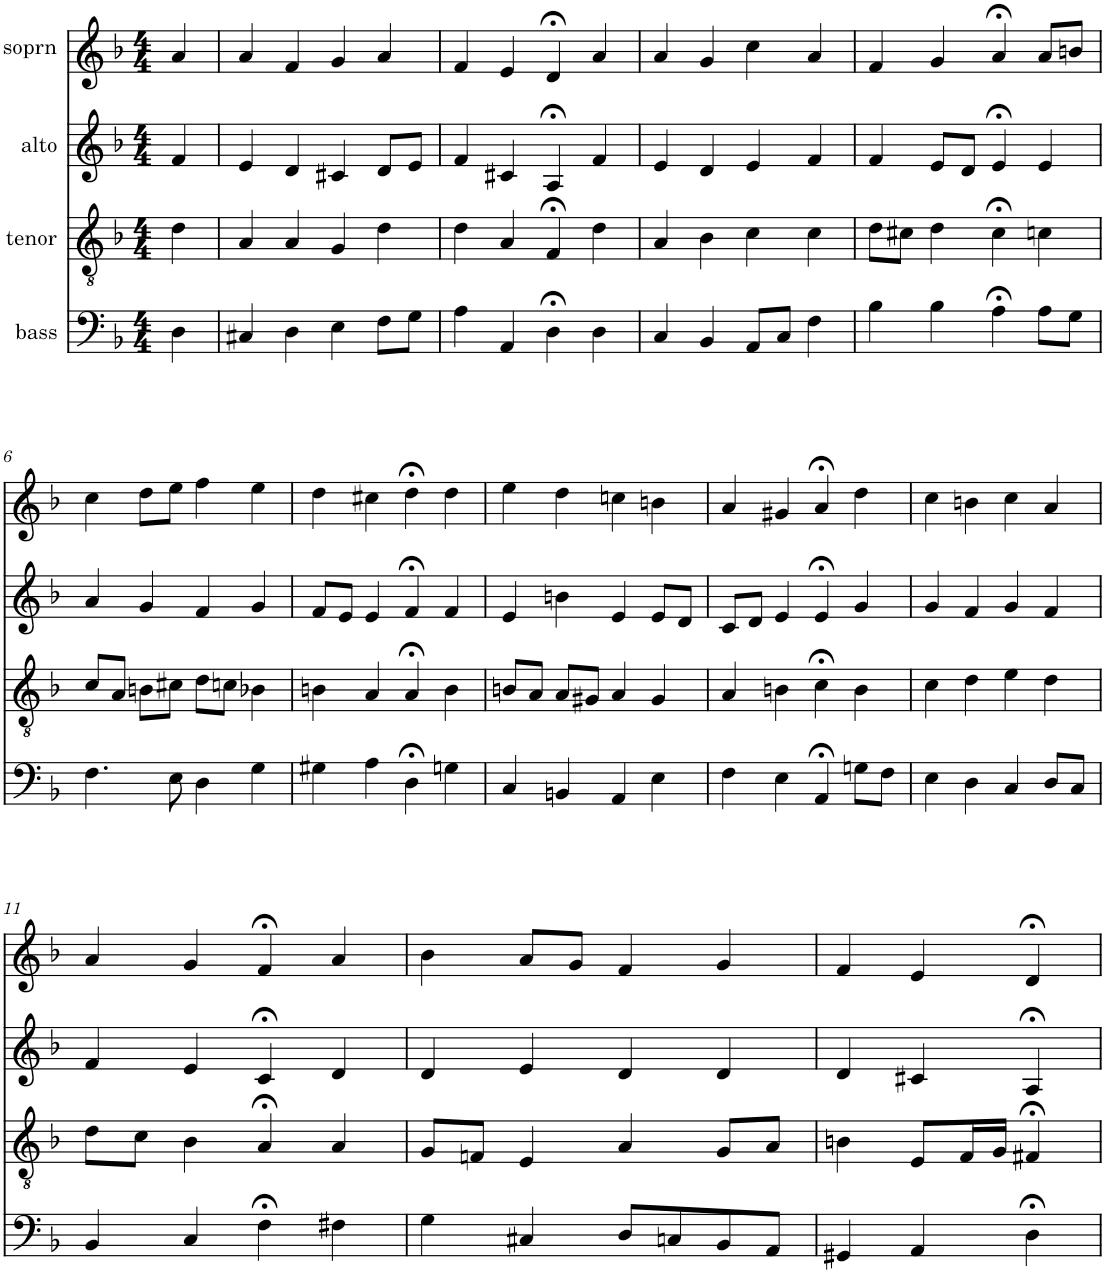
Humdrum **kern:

**kern	**kern	**kern	**kern
*part4	*part3	*part2	*part1
*staff4	*staff3	*staff2	*staff1
*I"bass	*I"tenor	*I"alto	*I"soprn
*clefF4	*clefGv2	*clefG2	*clefG2
*k[b-]	*k[b-]	*k[b-]	*k[b-]
*d:	*d:	*d:	*d:
*M4/4	*M4/4	*M4/4	*M4/4
=1	=1	=1	=1
4D\	4d\	4f/	4a/
=2	=2	=2	=2
4C#X/	4A/	4e/	4a/
4D\	4A/	4d/	4f/
4E\	4G/	4c#X/	4g/
8F\L	4d\	8d/L	4a/
8G\J	.	8e/J	.
=3	=3	=3	=3
4A\	4d\	4f/	4f/
4AA/	4A/	4c#X/	4e/
4D;<\	4F;</	4A;</	4d;</
4D\	4d\	4f/	4a/
=4	=4	=4	=4
4C/	4A/	4e/	4a/
4BB-/	4B-\	4d/	4g/
8AA/L	4c\	4e/	4cc\
8C/J	.	.	.
4F\	4c\	4f/	4a/
=5	=5	=5	=5
4B-\	8d\L	4f/	4f/
.	8c#X\J	.	.
4B-\	4d\	8e/L	4g/
.	.	8d/J	.
4A;<\	4c#;<\	4e;</	4a;</
8A\L	4cn\	4e/	8a/L
8G\J	.	.	8bn/J
!!LO:LB:g=z
=6	=6	=6	=6
4.F\	8c/L	4a/	4cc\
.	8A/J	.	.
.	8Bn\L	4g/	8dd\L
8E\	8c#X\J	.	8ee\J
4D\	8d\L	4f/	4ff\
.	8cn\J	.	.
4G\	4B-X\	4g/	4ee\
=7	=7	=7	=7
4G#X\	4Bn\	8f/L	4dd\
.	.	8e/J	.
4A\	4A/	4e/	4cc#X\
4D;<\	4A;</	4f;</	4dd;<\
4Gn\	4B\	4f/	4dd\
=8	=8	=8	=8
4C/	8Bn/L	4e/	4ee\
.	8A/J	.	.
4BBn/	8A/L	4bn\	4dd\
.	8G#X/J	.	.
4AA/	4A/	4e/	4ccn\
4E\	4G#/	8e/L	4bn\
.	.	8d/J	.
=9	=9	=9	=9
4F\	4A/	8c/L	4a/
.	.	8d/J	.
4E\	4Bn\	4e/	4g#X/
4AA;</	4c;<\	4e;</	4a;</
8Gn\L	4B\	4g/	4dd\
8F\J	.	.	.
=10	=10	=10	=10
4E\	4c\	4g/	4cc\
4D\	4d\	4f/	4bn\
4C/	4e\	4g/	4cc\
8D/L	4d\	4f/	4a/
8C/J	.	.	.
!!LO:LB:g=z
=11	=11	=11	=11
4BB-/	8d\L	4f/	4a/
.	8c\J	.	.
4C/	4B-\	4e/	4g/
4F;<\	4A;</	4c;</	4f;</
4F#X\	4A/	4d/	4a/
=12	=12	=12	=12
4G\	8G/L	4d/	4b-\
.	8Fn/J	.	.
4C#X/	4E/	4e/	8a/L
.	.	.	8g/J
8D/L	4A/	4d/	4f/
8Cn/	.	.	.
8BB-/	8G/L	4d/	4g/
8AA/J	8A/J	.	.
=13	=13	=13	=13
4GG#X/	4Bn\	4d/	4f/
4AA/	8E/L	4c#X/	4e/
.	16F/L	.	.
.	16G/JJ	.	.
4D;<\	4F#X;</	4A;</	4d;</
=	=	=	=
*-	*-	*-	*-
